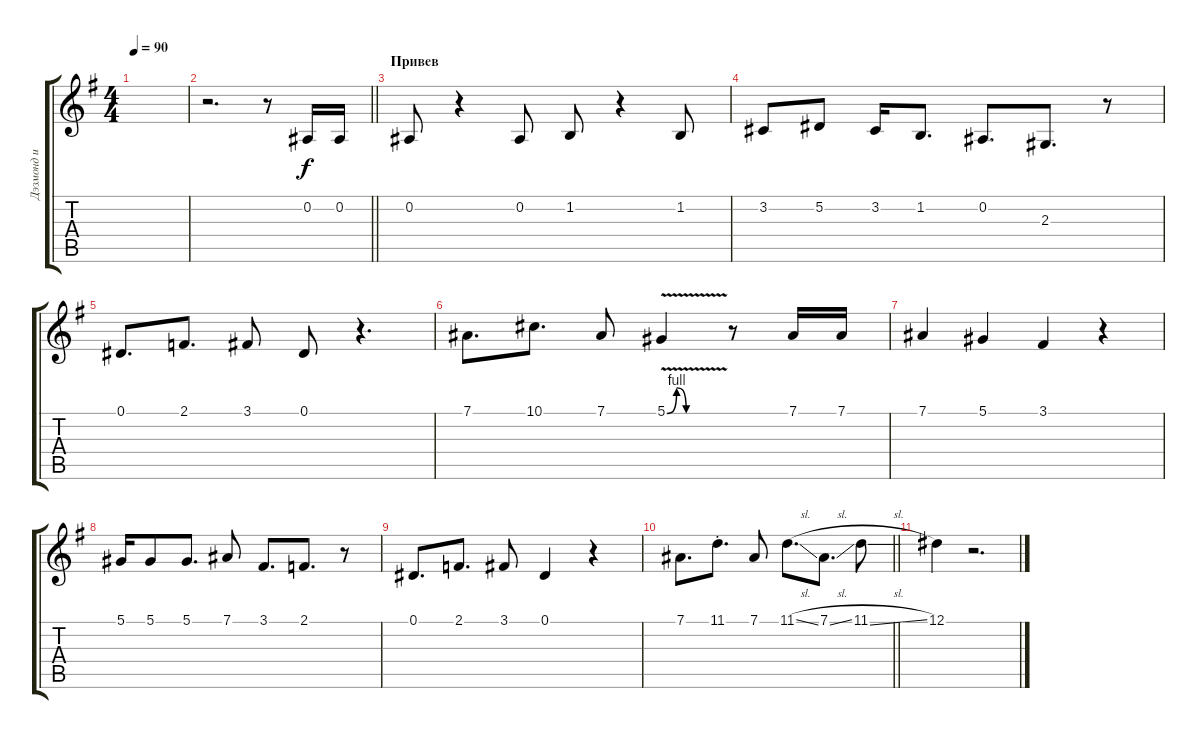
\track ("Дэзмонд и Торвальд) Беркут) " "Дэзмонд и ") {instrument trumpet}
\staff {score tabs}
\tuning (Eb4 Bb3 Gb3 Db3 Ab2 Eb2) {hide}
\ts (4 4)
\tempo 90
\clef g2
\ks eminor
|
\barLineRight lightlight
r.2{d} r.8 0.2.16 0.2.16 |
\section ("" "Привев")
0.2.8 r.4 0.2.8 1.2.8 r.4 1.2.8 |
3.2.8 5.2.8 3.2.16 1.2.8{d} 0.2.8{d} 2.3.8{d} r.8 |
0.1.8{d} 2.1.8{d} 3.1.8 0.1.8 r.4{d} |
7.1.8{d} 10.1.8{d} 7.1.8 5.1{be (custom 0 0 10 4 20 0 30 0 60 0) v}.4 r.8 7.1.16 7.1.16 |
7.1.4 5.1.4 3.1.4 r.4 |
5.1.16 5.1.8 5.1.8{d} 7.1.8 3.1.8{d} 2.1.8{d} r.8 |
0.1.8{d} 2.1.8{d} 3.1.8 0.1.4 r.4 |
\barLineRight lightlight
7.1.8{d} 11.1{st}.8{d} 7.1.8 11.1{sl}.8{d} 7.1{sl}.8{d} 11.1{sl}.8 |
12.1.4 r.2{d}
